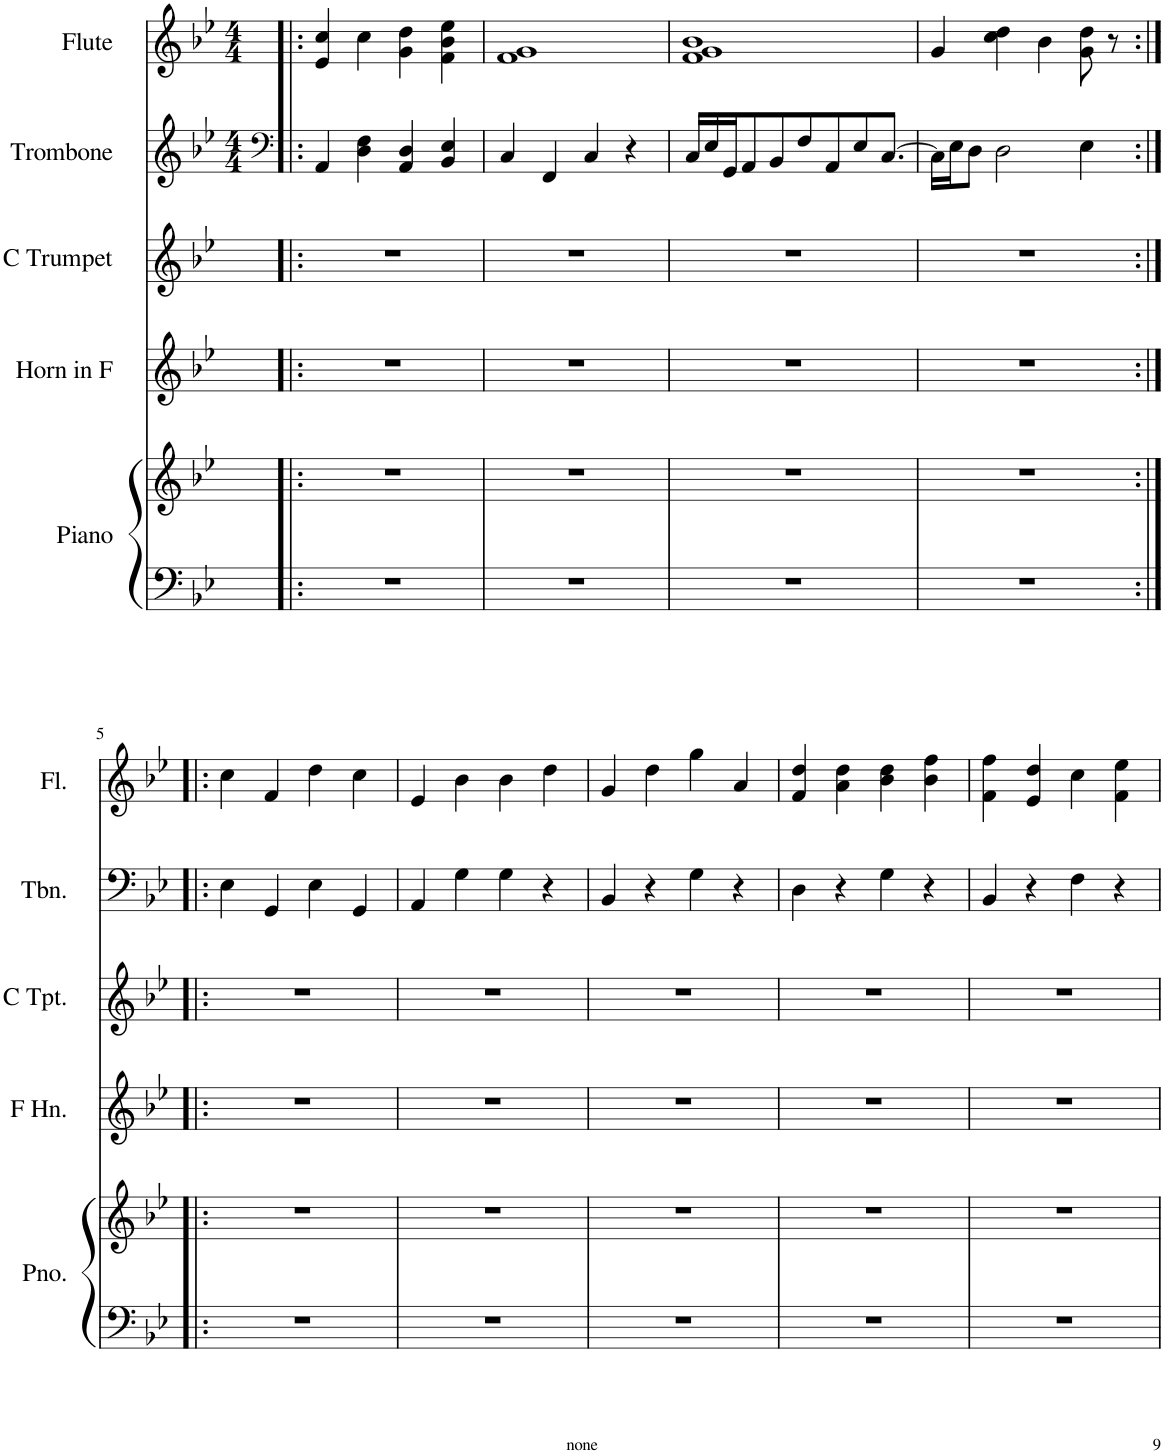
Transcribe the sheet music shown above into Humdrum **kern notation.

**kern	**kern	**kern	**kern	**kern	**kern
*part5	*part5	*part4	*part3	*part2	*part1
*staff6	*staff5	*staff4	*staff3	*staff2	*staff1
*I"Piano	*	*I"Horn in F	*I"C Trumpet	*I"Trombone	*I"Flute
*I'Pno.	*	*	*I'C Tpt.	*I'Tbn.	*I'Fl.
!!LO:PB:g=z
*clefF4	*clefG2	*clefG2	*clefG2	*clefF4	*clefG2
*	*	*ITrd4c7	*	*	*
*k[b-e-]	*k[b-e-]	*k[b-e-]	*k[b-e-]	*k[b-e-]	*k[b-e-]
*M4/4	*M4/4	*M4/4	*M4/4	*M4/4	*M4/4
=1!|:	=1!|:	=1!|:	=1!|:	=1!|:	=1!|:
1r	1r	1r	1r	4AA/	4e-/ 4cc/
.	.	.	.	4D\ 4F\	4cc\
.	.	.	.	4AA/ 4D/	4g\ 4dd\
.	.	.	.	4BB-/ 4E-/	4f\ 4b-\ 4ee-\
=2	=2	=2	=2	=2	=2
1r	1r	1r	1r	4C/	1f 1g
.	.	.	.	4FF/	.
.	.	.	.	4C/	.
.	.	.	.	4r	.
=3	=3	=3	=3	=3	=3
1r	1r	1r	1r	16C/LL	1f 1g 1b-
.	.	.	.	16E-/	.
.	.	.	.	16GG/J	.
.	.	.	.	8AA/	.
.	.	.	.	8BB-/	.
.	.	.	.	8F/	.
.	.	.	.	8AA/	.
.	.	.	.	8E-/	.
.	.	.	.	[8.C/J	.
=4	=4	=4	=4	=4	=4
1r	1r	1r	1r	16C\LL]	4g/
.	.	.	.	16E-\J	.
.	.	.	.	8D\J	.
.	.	.	.	2D\	4cc\ 4dd\
.	.	.	.	.	4b-\
.	.	.	.	4E-\	8g\ 8dd\
.	.	.	.	.	8r
!!LO:LB:g=z
=5:|!|:	=5:|!|:	=5:|!|:	=5:|!|:	=5:|!|:	=5:|!|:
1r	1r	1r	1r	4E-\	4cc\
.	.	.	.	4GG/	4f/
.	.	.	.	4E-\	4dd\
.	.	.	.	4GG/	4cc\
=6	=6	=6	=6	=6	=6
1r	1r	1r	1r	4AA/	4e-/
.	.	.	.	4G\	4b-\
.	.	.	.	4G\	4b-\
.	.	.	.	4r	4dd\
=7	=7	=7	=7	=7	=7
1r	1r	1r	1r	4BB-/	4g/
.	.	.	.	4r	4dd\
.	.	.	.	4G\	4gg\
.	.	.	.	4r	4a/
=8	=8	=8	=8	=8	=8
1r	1r	1r	1r	4D\	4f/ 4dd/
.	.	.	.	4r	4a\ 4dd\
.	.	.	.	4G\	4b-\ 4dd\
.	.	.	.	4r	4b-\ 4ff\
=9	=9	=9	=9	=9	=9
1r	1r	1r	1r	4BB-/	4f\ 4ff\
.	.	.	.	4r	4e-/ 4dd/
.	.	.	.	4F\	4cc\
.	.	.	.	4r	4f\ 4ee-\
=	=	=	=	=	=
*-	*-	*-	*-	*-	*-
